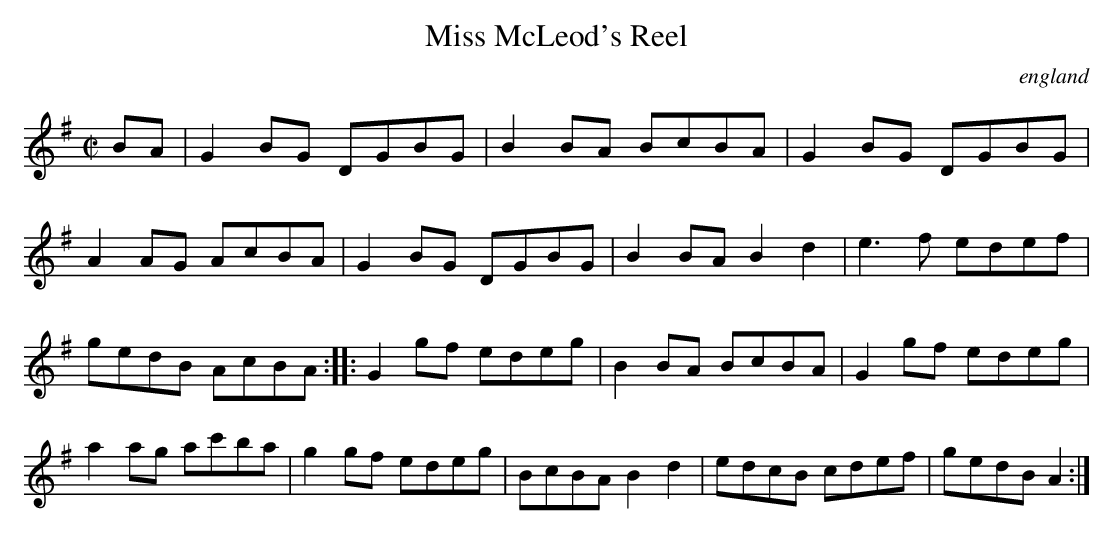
X:1
T:Miss McLeod's Reel
O:england
M:C|
K:G
BA|G2BG DGBG|B2BA BcBA|G2BG DGBG|A2AG AcBA|\
G2BG DGBG|B2BA B2d2|e3f edef|gedB AcBA::\
G2gf edeg|B2BA BcBA|G2gf edeg|a2ag ac'ba|\
g2gf edeg|BcBA B2d2|edcB cdef|gedB A2:|
